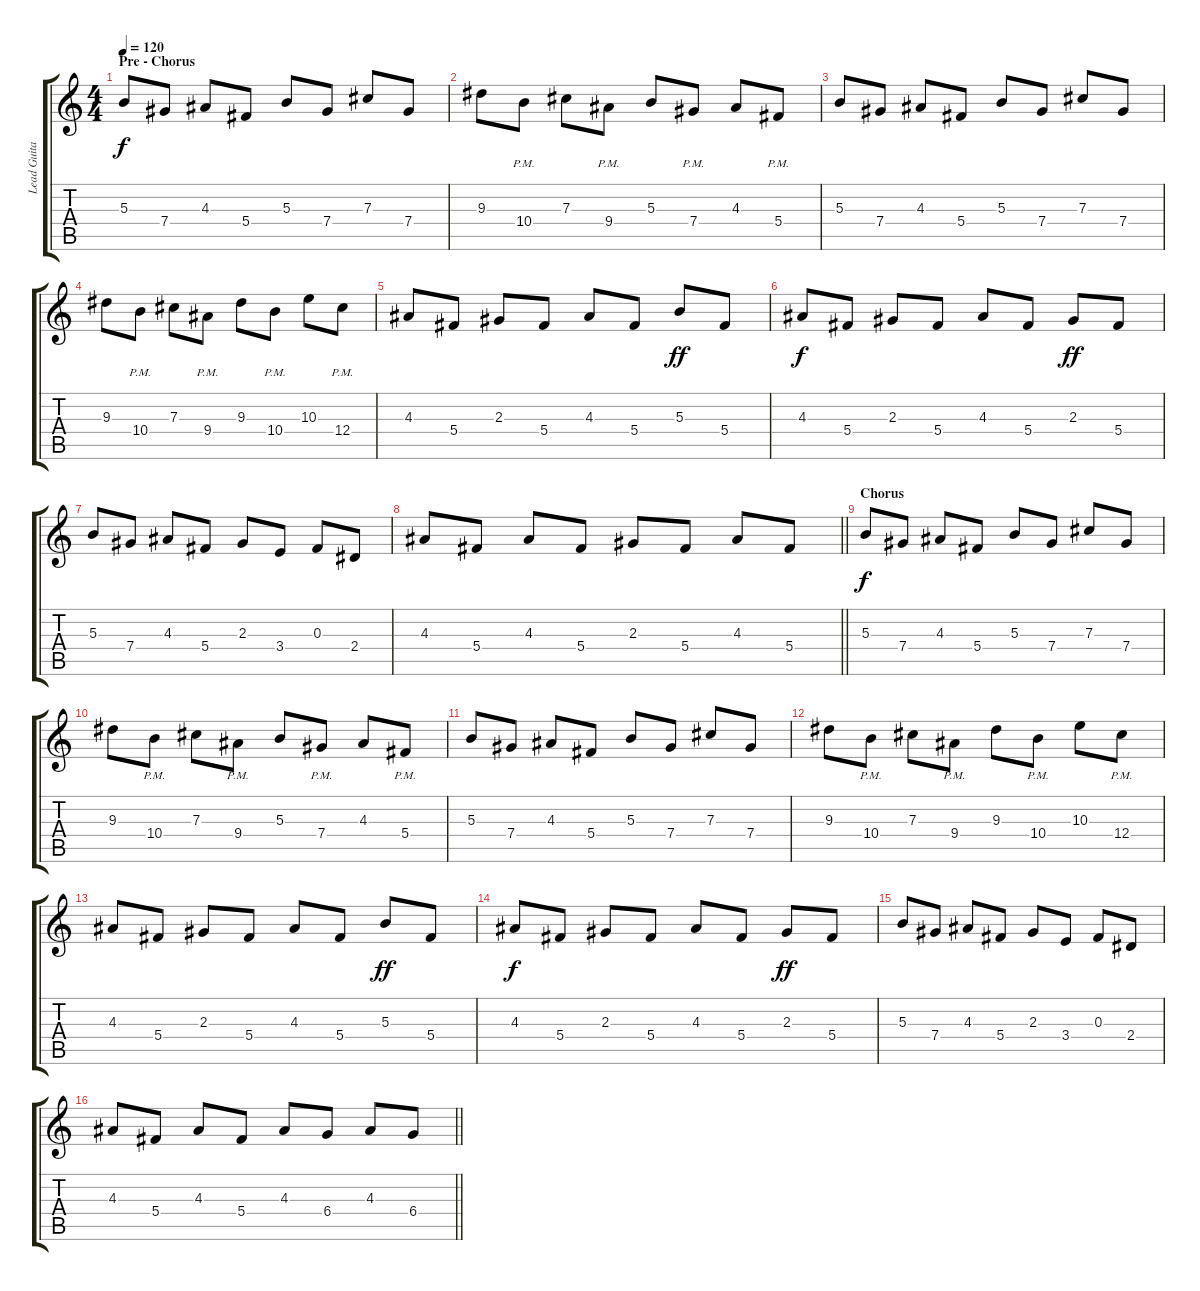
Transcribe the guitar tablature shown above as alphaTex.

\track ("Lead Guitar - Riku" "Lead Guita") {instrument distortionguitar}
\staff {score tabs}
\tuning (Eb4 Bb3 Gb3 Db3 Ab2 Eb2) {hide}
\ts (4 4)
\section ("" "Pre - Chorus")
\tempo 120
\clef g2
\ks c
5.3.8{dy f volume 14} 7.4.8 4.3.8 5.4.8 5.3.8 7.4.8 7.3.8 7.4.8 |
9.3.8 10.4{pm}.8 7.3.8 9.4{pm}.8 5.3.8 7.4{pm}.8 4.3.8 5.4{pm}.8 |
5.3.8 7.4.8 4.3.8 5.4.8 5.3.8 7.4.8 7.3.8 7.4.8 |
9.3.8 10.4{pm}.8 7.3.8 9.4{pm}.8 9.3.8 10.4{pm}.8 10.3.8 12.4{pm}.8 |
4.3.8 5.4.8 2.3.8 5.4.8 4.3.8 5.4.8 5.3.8{dy ff} 5.4.8 |
4.3.8{dy f} 5.4.8 2.3.8 5.4.8 4.3.8 5.4.8 2.3.8{dy ff} 5.4.8 |
5.3.8 7.4.8 4.3.8 5.4.8 2.3.8 3.4.8 0.3.8 2.4.8 |
\barLineRight lightlight
4.3.8 5.4.8 4.3.8 5.4.8 2.3.8 5.4.8 4.3.8 5.4.8 |
\section ("" "Chorus ")
5.3.8{dy f} 7.4.8 4.3.8 5.4.8 5.3.8 7.4.8 7.3.8 7.4.8 |
9.3.8 10.4{pm}.8 7.3.8 9.4{pm}.8 5.3.8 7.4{pm}.8 4.3.8 5.4{pm}.8 |
5.3.8 7.4.8 4.3.8 5.4.8 5.3.8 7.4.8 7.3.8 7.4.8 |
9.3.8 10.4{pm}.8 7.3.8 9.4{pm}.8 9.3.8 10.4{pm}.8 10.3.8 12.4{pm}.8 |
4.3.8 5.4.8 2.3.8 5.4.8 4.3.8 5.4.8 5.3.8{dy ff} 5.4.8 |
4.3.8{dy f} 5.4.8 2.3.8 5.4.8 4.3.8 5.4.8 2.3.8{dy ff} 5.4.8 |
5.3.8 7.4.8 4.3.8 5.4.8 2.3.8 3.4.8 0.3.8 2.4.8 |
\barLineRight lightlight
4.3.8{volume 13} 5.4.8 4.3.8 5.4.8 4.3.8 6.4.8 4.3.8 6.4.8
